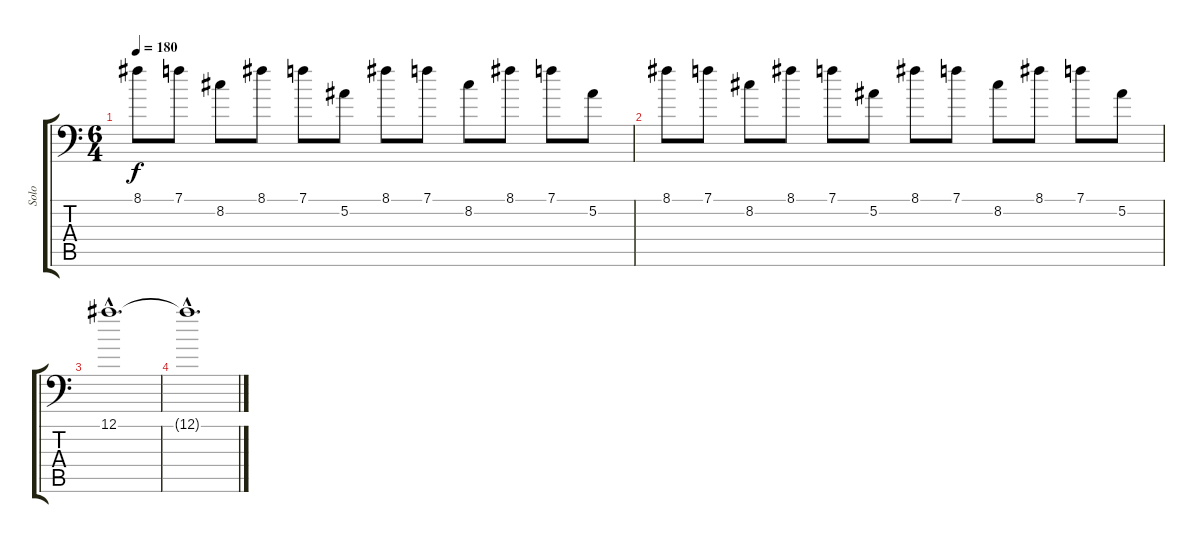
\track ("Solo" "Solo") {instrument distortionguitar}
\staff {score tabs}
\tuning (Bb3 F3 Db3 Ab2 Eb2 Bb1) {hide}
\ts (6 4)
\tempo 180
\clef f4
\ks c
8.1.8{dy f} 7.1.8 8.2.8 8.1.8 7.1.8 5.2.8 8.1.8 7.1.8 8.2.8 8.1.8 7.1.8 5.2.8 |
8.1.8 7.1.8 8.2.8 8.1.8 7.1.8 5.2.8 8.1.8 7.1.8 8.2.8 8.1.8 7.1.8 5.2.8 |
12.1{hac}.1{d} |
12.1{hac t}.1{d}
